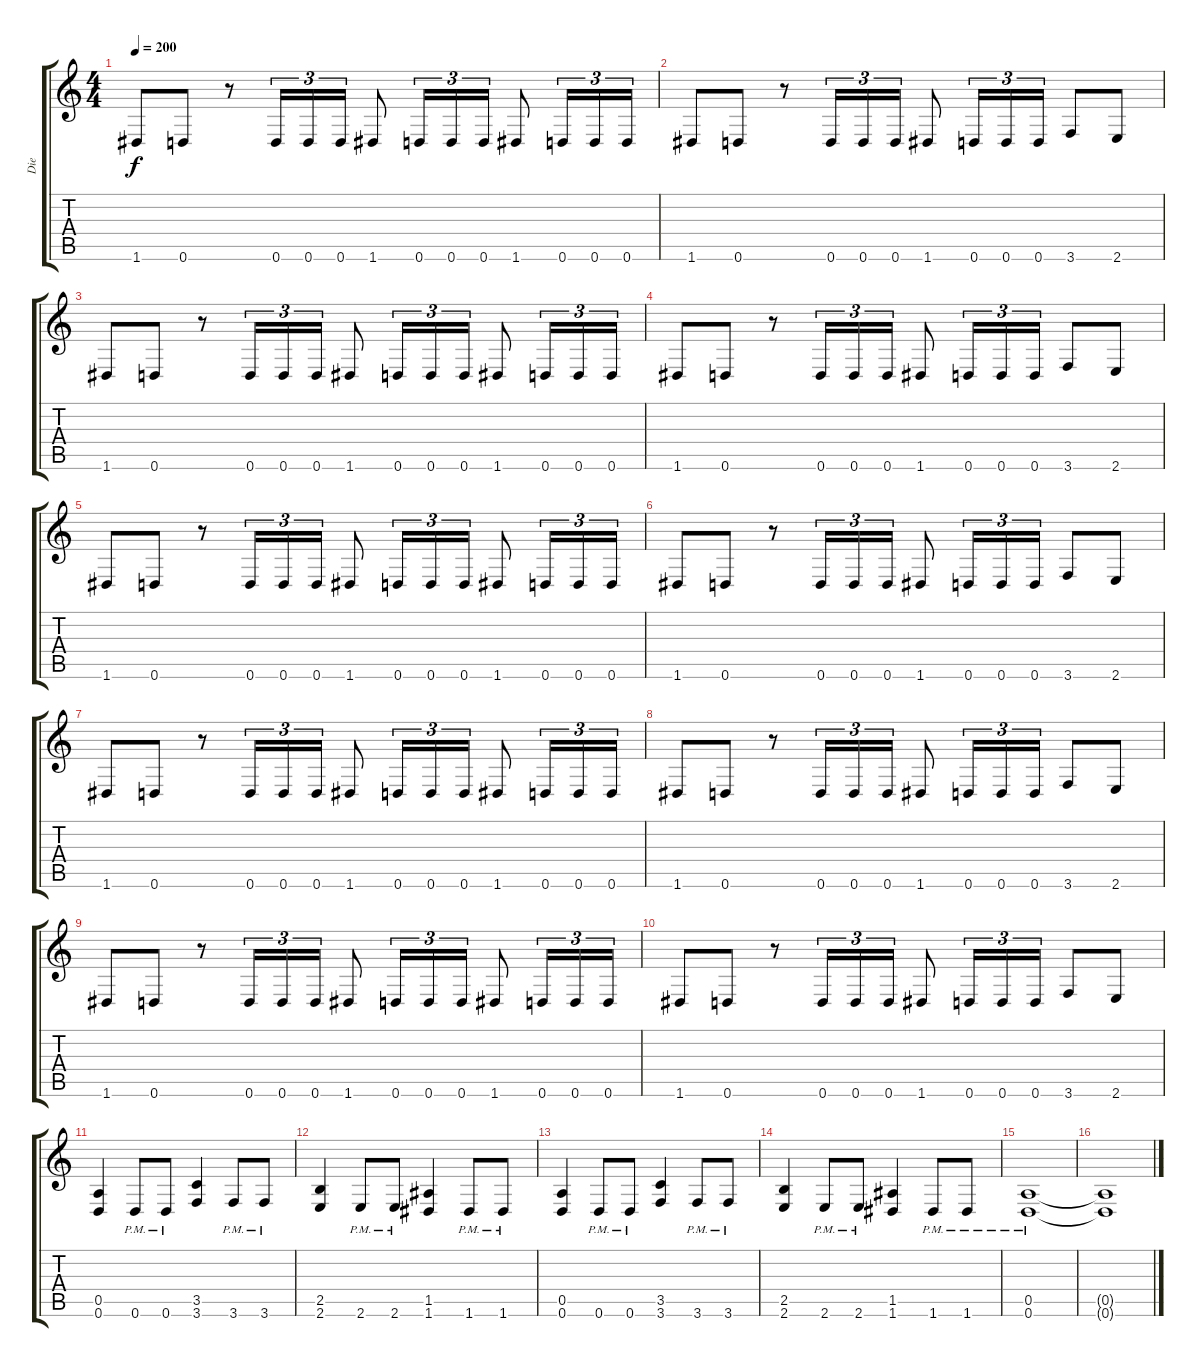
\track ("Die" "Die") {instrument distortionguitar}
\staff {score tabs}
\tuning (E4 B3 G3 D3 A2 D2) {hide}
\ts (4 4)
\tempo 200
\clef g2
\ks c
1.6.8{dy f} 0.6.8 r.8 0.6.16{tu (3 2)} 0.6.16{tu (3 2)} 0.6.16{tu (3 2)} 1.6.8 0.6.16{tu (3 2)} 0.6.16{tu (3 2)} 0.6.16{tu (3 2)} 1.6.8 0.6.16{tu (3 2)} 0.6.16{tu (3 2)} 0.6.16{tu (3 2)} |
1.6.8 0.6.8 r.8 0.6.16{tu (3 2)} 0.6.16{tu (3 2)} 0.6.16{tu (3 2)} 1.6.8 0.6.16{tu (3 2)} 0.6.16{tu (3 2)} 0.6.16{tu (3 2)} 3.6.8 2.6.8 |
1.6.8 0.6.8 r.8 0.6.16{tu (3 2)} 0.6.16{tu (3 2)} 0.6.16{tu (3 2)} 1.6.8 0.6.16{tu (3 2)} 0.6.16{tu (3 2)} 0.6.16{tu (3 2)} 1.6.8 0.6.16{tu (3 2)} 0.6.16{tu (3 2)} 0.6.16{tu (3 2)} |
1.6.8 0.6.8 r.8 0.6.16{tu (3 2)} 0.6.16{tu (3 2)} 0.6.16{tu (3 2)} 1.6.8 0.6.16{tu (3 2)} 0.6.16{tu (3 2)} 0.6.16{tu (3 2)} 3.6.8 2.6.8 |
1.6.8 0.6.8 r.8 0.6.16{tu (3 2)} 0.6.16{tu (3 2)} 0.6.16{tu (3 2)} 1.6.8 0.6.16{tu (3 2)} 0.6.16{tu (3 2)} 0.6.16{tu (3 2)} 1.6.8 0.6.16{tu (3 2)} 0.6.16{tu (3 2)} 0.6.16{tu (3 2)} |
1.6.8 0.6.8 r.8 0.6.16{tu (3 2)} 0.6.16{tu (3 2)} 0.6.16{tu (3 2)} 1.6.8 0.6.16{tu (3 2)} 0.6.16{tu (3 2)} 0.6.16{tu (3 2)} 3.6.8 2.6.8 |
1.6.8 0.6.8 r.8 0.6.16{tu (3 2)} 0.6.16{tu (3 2)} 0.6.16{tu (3 2)} 1.6.8 0.6.16{tu (3 2)} 0.6.16{tu (3 2)} 0.6.16{tu (3 2)} 1.6.8 0.6.16{tu (3 2)} 0.6.16{tu (3 2)} 0.6.16{tu (3 2)} |
1.6.8 0.6.8 r.8 0.6.16{tu (3 2)} 0.6.16{tu (3 2)} 0.6.16{tu (3 2)} 1.6.8 0.6.16{tu (3 2)} 0.6.16{tu (3 2)} 0.6.16{tu (3 2)} 3.6.8 2.6.8 |
1.6.8 0.6.8 r.8 0.6.16{tu (3 2)} 0.6.16{tu (3 2)} 0.6.16{tu (3 2)} 1.6.8 0.6.16{tu (3 2)} 0.6.16{tu (3 2)} 0.6.16{tu (3 2)} 1.6.8 0.6.16{tu (3 2)} 0.6.16{tu (3 2)} 0.6.16{tu (3 2)} |
1.6.8 0.6.8 r.8 0.6.16{tu (3 2)} 0.6.16{tu (3 2)} 0.6.16{tu (3 2)} 1.6.8 0.6.16{tu (3 2)} 0.6.16{tu (3 2)} 0.6.16{tu (3 2)} 3.6.8 2.6.8 |
(0.5 0.6).4 0.6{pm}.8 0.6{pm}.8 (3.5 3.6).4 3.6{pm}.8 3.6{pm}.8 |
(2.5 2.6).4 2.6{pm}.8 2.6{pm}.8 (1.5 1.6).4 1.6{pm}.8 1.6{pm}.8 |
(0.5 0.6).4 0.6{pm}.8 0.6{pm}.8 (3.5 3.6).4 3.6{pm}.8 3.6{pm}.8 |
(2.5 2.6).4 2.6{pm}.8 2.6{pm}.8 (1.5 1.6).4 1.6{pm}.8 1.6{pm}.8 |
(0.5{pm} 0.6{pm}).1 |
(0.5{t} 0.6{t}).1
